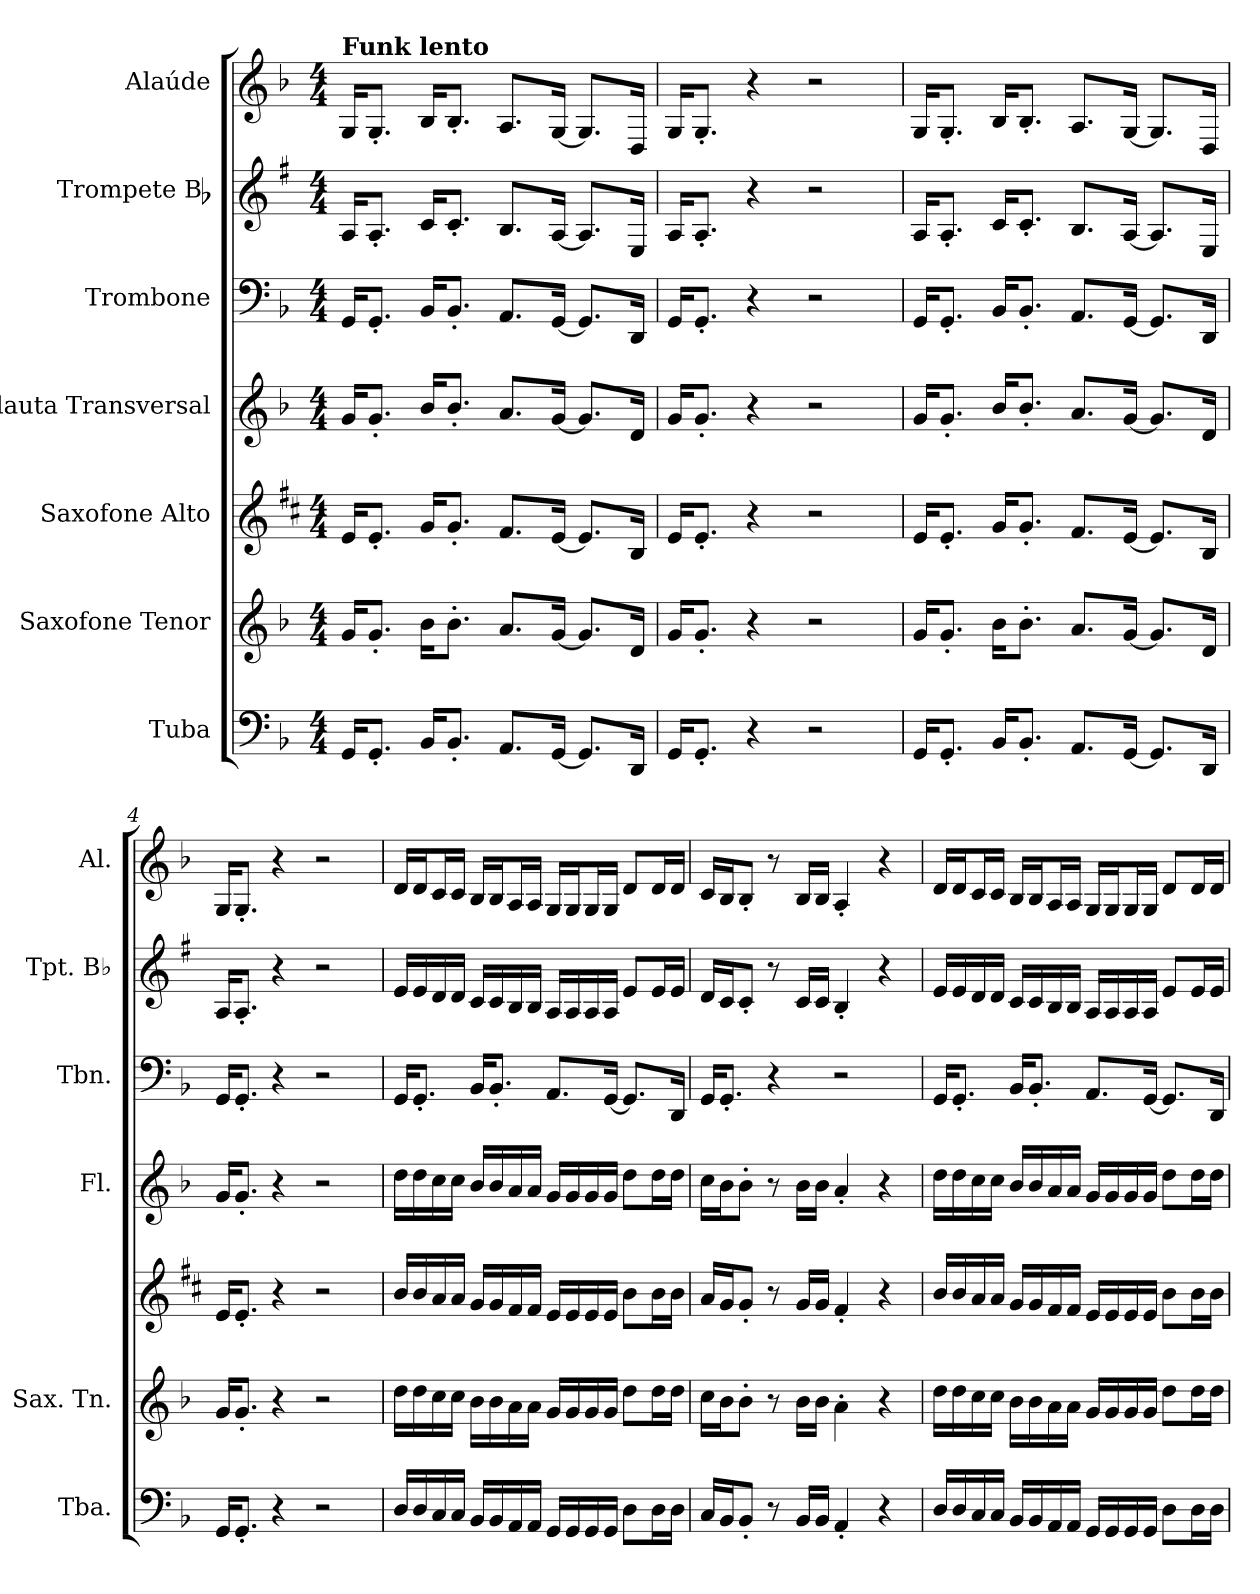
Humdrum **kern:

**kern	**kern	**kern	**kern	**kern	**kern	**kern
*part7	*part6	*part5	*part4	*part3	*part2	*part1
*staff7	*staff6	*staff5	*staff4	*staff3	*staff2	*staff1
*I"Tuba	*I"Saxofone Tenor	*I"Saxofone Alto	*I"Flauta Transversal	*I"Trombone	*I"Trompete Bb	*I"Alaúde
*I'Tba.	*I'Sax. Tn.	*	*I'Fl.	*I'Tbn.	*I'Tpt. Bb	*I'Al.
*clefF4	*clefG2	*clefG2	*clefG2	*clefF4	*clefG2	*clefG2
*	*ITrd8c14	*ITrd5c9	*	*	*ITrd1c2	*ITrd7c12
*k[b-]	*k[b-]	*k[b-]	*k[b-]	*k[b-]	*k[b-]	*k[b-]
*M4/4	*M4/4	*M4/4	*M4/4	*M4/4	*M4/4	*M4/4
*MM80	*MM80	*MM80	*MM80	*MM80	*MM80	*MM80
=1	=1	=1	=1	=1	=1	=1
!	!	!	!	!	!	!LO:TX:a:B:t=Funk lento
16GG/KL	16G/KL	16G/KL	16g/KL	16GG/KL	16G/KL	16GG/KL
8.GG'/J	8.G'/J	8.G'/J	8.g'/J	8.GG'/J	8.G'/J	8.GG'/J
16BB-/KL	16B-\KL	16B-/KL	16b-/KL	16BB-/KL	16B-/KL	16BB-/KL
8.BB-'/J	8.B-'\J	8.B-'/J	8.b-'/J	8.BB-'/J	8.B-'/J	8.BB-'/J
8.AA/L	8.A/L	8.A/L	8.a/L	8.AA/L	8.A/L	8.AA/L
[16GG/Jk	[16G/Jk	[16G/Jk	[16g/Jk	[16GG/Jk	[16G/Jk	[16GG/Jk
8.GG/L]	8.G/L]	8.G/L]	8.g/L]	8.GG/L]	8.G/L]	8.GG/L]
16DD/Jk	16D/Jk	16D/Jk	16d/Jk	16DD/Jk	16D/Jk	16DD/Jk
=2	=2	=2	=2	=2	=2	=2
16GG/KL	16G/KL	16G/KL	16g/KL	16GG/KL	16G/KL	16GG/KL
8.GG'/J	8.G'/J	8.G'/J	8.g'/J	8.GG'/J	8.G'/J	8.GG'/J
4r	4r	4r	4r	4r	4r	4r
2r	2r	2r	2r	2r	2r	2r
=3	=3	=3	=3	=3	=3	=3
16GG/KL	16G/KL	16G/KL	16g/KL	16GG/KL	16G/KL	16GG/KL
8.GG'/J	8.G'/J	8.G'/J	8.g'/J	8.GG'/J	8.G'/J	8.GG'/J
16BB-/KL	16B-\KL	16B-/KL	16b-/KL	16BB-/KL	16B-/KL	16BB-/KL
8.BB-'/J	8.B-'\J	8.B-'/J	8.b-'/J	8.BB-'/J	8.B-'/J	8.BB-'/J
8.AA/L	8.A/L	8.A/L	8.a/L	8.AA/L	8.A/L	8.AA/L
[16GG/Jk	[16G/Jk	[16G/Jk	[16g/Jk	[16GG/Jk	[16G/Jk	[16GG/Jk
8.GG/L]	8.G/L]	8.G/L]	8.g/L]	8.GG/L]	8.G/L]	8.GG/L]
16DD/Jk	16D/Jk	16D/Jk	16d/Jk	16DD/Jk	16D/Jk	16DD/Jk
=4	=4	=4	=4	=4	=4	=4
16GG/KL	16G/KL	16G/KL	16g/KL	16GG/KL	16G/KL	16GG/KL
8.GG'/J	8.G'/J	8.G'/J	8.g'/J	8.GG'/J	8.G'/J	8.GG'/J
4r	4r	4r	4r	4r	4r	4r
2r	2r	2r	2r	2r	2r	2r
=5	=5	=5	=5	=5	=5	=5
16D/LL	16d\LL	16d/LL	16dd\LL	16GG/KL	16d/LL	16D/LL
16D/	16d\	16d/	16dd\	8.GG'/J	16d/	16D/J
16C/	16c\	16c/	16cc\	.	16c/	16C/L
16C/JJ	16c\JJ	16c/JJ	16cc\JJ	.	16c/JJ	16C/JJ
16BB-/LL	16B-\LL	16B-/LL	16b-/LL	16BB-/KL	16B-/LL	16BB-/LL
16BB-/	16B-\	16B-/	16b-/	8.BB-'/J	16B-/	16BB-/J
16AA/	16A\	16A/	16a/	.	16A/	16AA/L
16AA/JJ	16A\JJ	16A/JJ	16a/JJ	.	16A/JJ	16AA/JJ
16GG/LL	16G/LL	16G/LL	16g/LL	8.AA/L	16G/LL	16GG/LL
16GG/	16G/	16G/	16g/	.	16G/	16GG/J
16GG/	16G/	16G/	16g/	.	16G/	16GG/L
16GG/JJ	16G/JJ	16G/JJ	16g/JJ	[16GG/Jk	16G/JJ	16GG/JJ
8D\L	8d\L	8d\L	8dd\L	8.GG/L]	8d/L	8D/L
16D\L	16d\L	16d\L	16dd\L	.	16d/L	16D/L
16D\JJ	16d\JJ	16d\JJ	16dd\JJ	16DD/Jk	16d/JJ	16D/JJ
=6	=6	=6	=6	=6	=6	=6
16C/LL	16c\LL	16c/LL	16cc\LL	16GG/KL	16c/LL	16C/LL
16BB-/J	16B-\J	16B-/J	16b-\J	8.GG'/J	16B-/J	16BB-/J
8BB-'/J	8B-'\J	8B-'/J	8b-'\J	.	8B-'/J	8BB-'/J
8r	8r	8r	8r	4r	8r	8r
16BB-/LL	16B-\LL	16B-/LL	16b-\LL	.	16B-/LL	16BB-/LL
16BB-/JJ	16B-\JJ	16B-/JJ	16b-\JJ	.	16B-/JJ	16BB-/JJ
4AA'/	4A'\	4A'/	4a'/	2r	4A'/	4AA'/
4r	4r	4r	4r	.	4r	4r
=7	=7	=7	=7	=7	=7	=7
16D/LL	16d\LL	16d/LL	16dd\LL	16GG/KL	16d/LL	16D/LL
16D/	16d\	16d/	16dd\	8.GG'/J	16d/	16D/J
16C/	16c\	16c/	16cc\	.	16c/	16C/L
16C/JJ	16c\JJ	16c/JJ	16cc\JJ	.	16c/JJ	16C/JJ
16BB-/LL	16B-\LL	16B-/LL	16b-/LL	16BB-/KL	16B-/LL	16BB-/LL
16BB-/	16B-\	16B-/	16b-/	8.BB-'/J	16B-/	16BB-/J
16AA/	16A\	16A/	16a/	.	16A/	16AA/L
16AA/JJ	16A\JJ	16A/JJ	16a/JJ	.	16A/JJ	16AA/JJ
16GG/LL	16G/LL	16G/LL	16g/LL	8.AA/L	16G/LL	16GG/LL
16GG/	16G/	16G/	16g/	.	16G/	16GG/J
16GG/	16G/	16G/	16g/	.	16G/	16GG/L
16GG/JJ	16G/JJ	16G/JJ	16g/JJ	[16GG/Jk	16G/JJ	16GG/JJ
8D\L	8d\L	8d\L	8dd\L	8.GG/L]	8d/L	8D/L
16D\L	16d\L	16d\L	16dd\L	.	16d/L	16D/L
16D\JJ	16d\JJ	16d\JJ	16dd\JJ	16DD/Jk	16d/JJ	16D/JJ
=	=	=	=	=	=	=
*-	*-	*-	*-	*-	*-	*-
